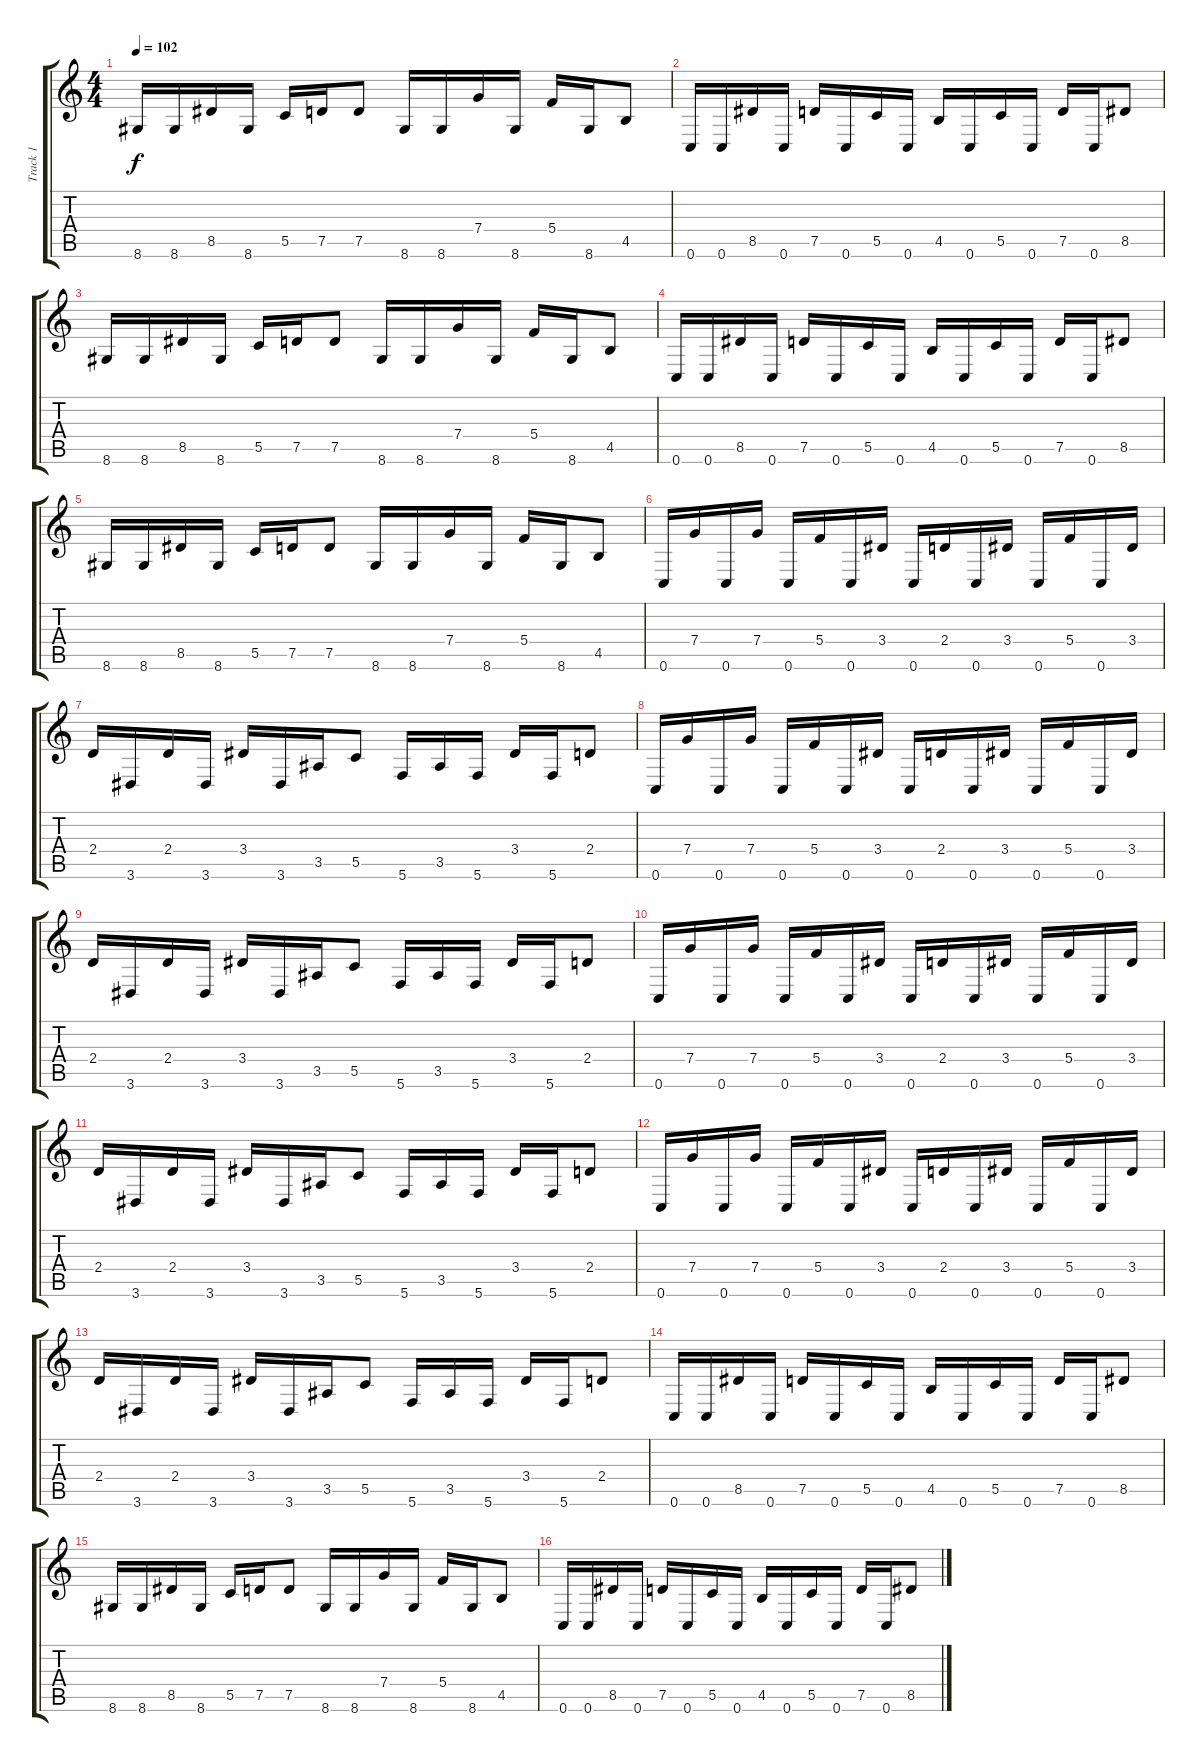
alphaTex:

\track ("Track 1" "Track 1") {instrument overdrivenguitar}
\staff {score tabs}
\tuning (D4 A3 F3 C3 G2 C2) {hide}
\ts (4 4)
\tempo 102
\clef g2
\ks c
8.6.16{dy f} 8.6.16 8.5.16 8.6.16 5.5.16 7.5.16 7.5.8 8.6.16 8.6.16 7.4.16 8.6.16 5.4.16 8.6.16 4.5.8 |
0.6.16 0.6.16 8.5.16 0.6.16 7.5.16 0.6.16 5.5.16 0.6.16 4.5.16 0.6.16 5.5.16 0.6.16 7.5.16 0.6.16 8.5.8 |
8.6.16 8.6.16 8.5.16 8.6.16 5.5.16 7.5.16 7.5.8 8.6.16 8.6.16 7.4.16 8.6.16 5.4.16 8.6.16 4.5.8 |
0.6.16 0.6.16 8.5.16 0.6.16 7.5.16 0.6.16 5.5.16 0.6.16 4.5.16 0.6.16 5.5.16 0.6.16 7.5.16 0.6.16 8.5.8 |
8.6.16 8.6.16 8.5.16 8.6.16 5.5.16 7.5.16 7.5.8 8.6.16 8.6.16 7.4.16 8.6.16 5.4.16 8.6.16 4.5.8 |
0.6.16 7.4.16 0.6.16 7.4.16 0.6.16 5.4.16 0.6.16 3.4.16 0.6.16 2.4.16 0.6.16 3.4.16 0.6.16 5.4.16 0.6.16 3.4.16 |
2.4.16 3.6.16 2.4.16 3.6.16 3.4.16 3.6.16 3.5.16 5.5.8 5.6.16 3.5.16 5.6.16 3.4.16 5.6.16 2.4.8 |
0.6.16 7.4.16 0.6.16 7.4.16 0.6.16 5.4.16 0.6.16 3.4.16 0.6.16 2.4.16 0.6.16 3.4.16 0.6.16 5.4.16 0.6.16 3.4.16 |
2.4.16 3.6.16 2.4.16 3.6.16 3.4.16 3.6.16 3.5.16 5.5.8 5.6.16 3.5.16 5.6.16 3.4.16 5.6.16 2.4.8 |
0.6.16 7.4.16 0.6.16 7.4.16 0.6.16 5.4.16 0.6.16 3.4.16 0.6.16 2.4.16 0.6.16 3.4.16 0.6.16 5.4.16 0.6.16 3.4.16 |
2.4.16 3.6.16 2.4.16 3.6.16 3.4.16 3.6.16 3.5.16 5.5.8 5.6.16 3.5.16 5.6.16 3.4.16 5.6.16 2.4.8 |
0.6.16 7.4.16 0.6.16 7.4.16 0.6.16 5.4.16 0.6.16 3.4.16 0.6.16 2.4.16 0.6.16 3.4.16 0.6.16 5.4.16 0.6.16 3.4.16 |
2.4.16 3.6.16 2.4.16 3.6.16 3.4.16 3.6.16 3.5.16 5.5.8 5.6.16 3.5.16 5.6.16 3.4.16 5.6.16 2.4.8 |
0.6.16 0.6.16 8.5.16 0.6.16 7.5.16 0.6.16 5.5.16 0.6.16 4.5.16 0.6.16 5.5.16 0.6.16 7.5.16 0.6.16 8.5.8 |
8.6.16 8.6.16 8.5.16 8.6.16 5.5.16 7.5.16 7.5.8 8.6.16 8.6.16 7.4.16 8.6.16 5.4.16 8.6.16 4.5.8 |
0.6.16 0.6.16 8.5.16 0.6.16 7.5.16 0.6.16 5.5.16 0.6.16 4.5.16 0.6.16 5.5.16 0.6.16 7.5.16 0.6.16 8.5.8
